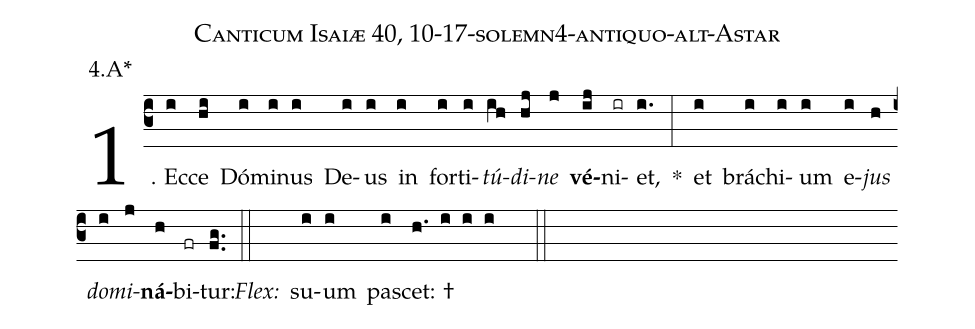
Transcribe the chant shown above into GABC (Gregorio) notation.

name: Canticum Isaiæ 40, 10-17-solemn4-antiquo-alt-Astar;
annotation: 4.A*;
%%
(c3)1. Ec(i)ce(hi) Dó(i)mi(i)nus(i) De(i)us(i) in(i) for(i)ti(i)<i>tú</i>(ih)<i>di</i>(hj)<i>ne</i>(j) <b>vé</b>(ij)ni(ir)et,(i.) *(:) et(i) brá(i)chi(i)um(i) e(i)<i>jus</i>(h) <i>do</i>(i)<i>mi</i>(j)<b>ná</b>(h)bi(fr)tur:(fg..) (::)
<i>Flex:</i>()  su(i)um(i) pa(i)scet: †(h. i i i  ::)
